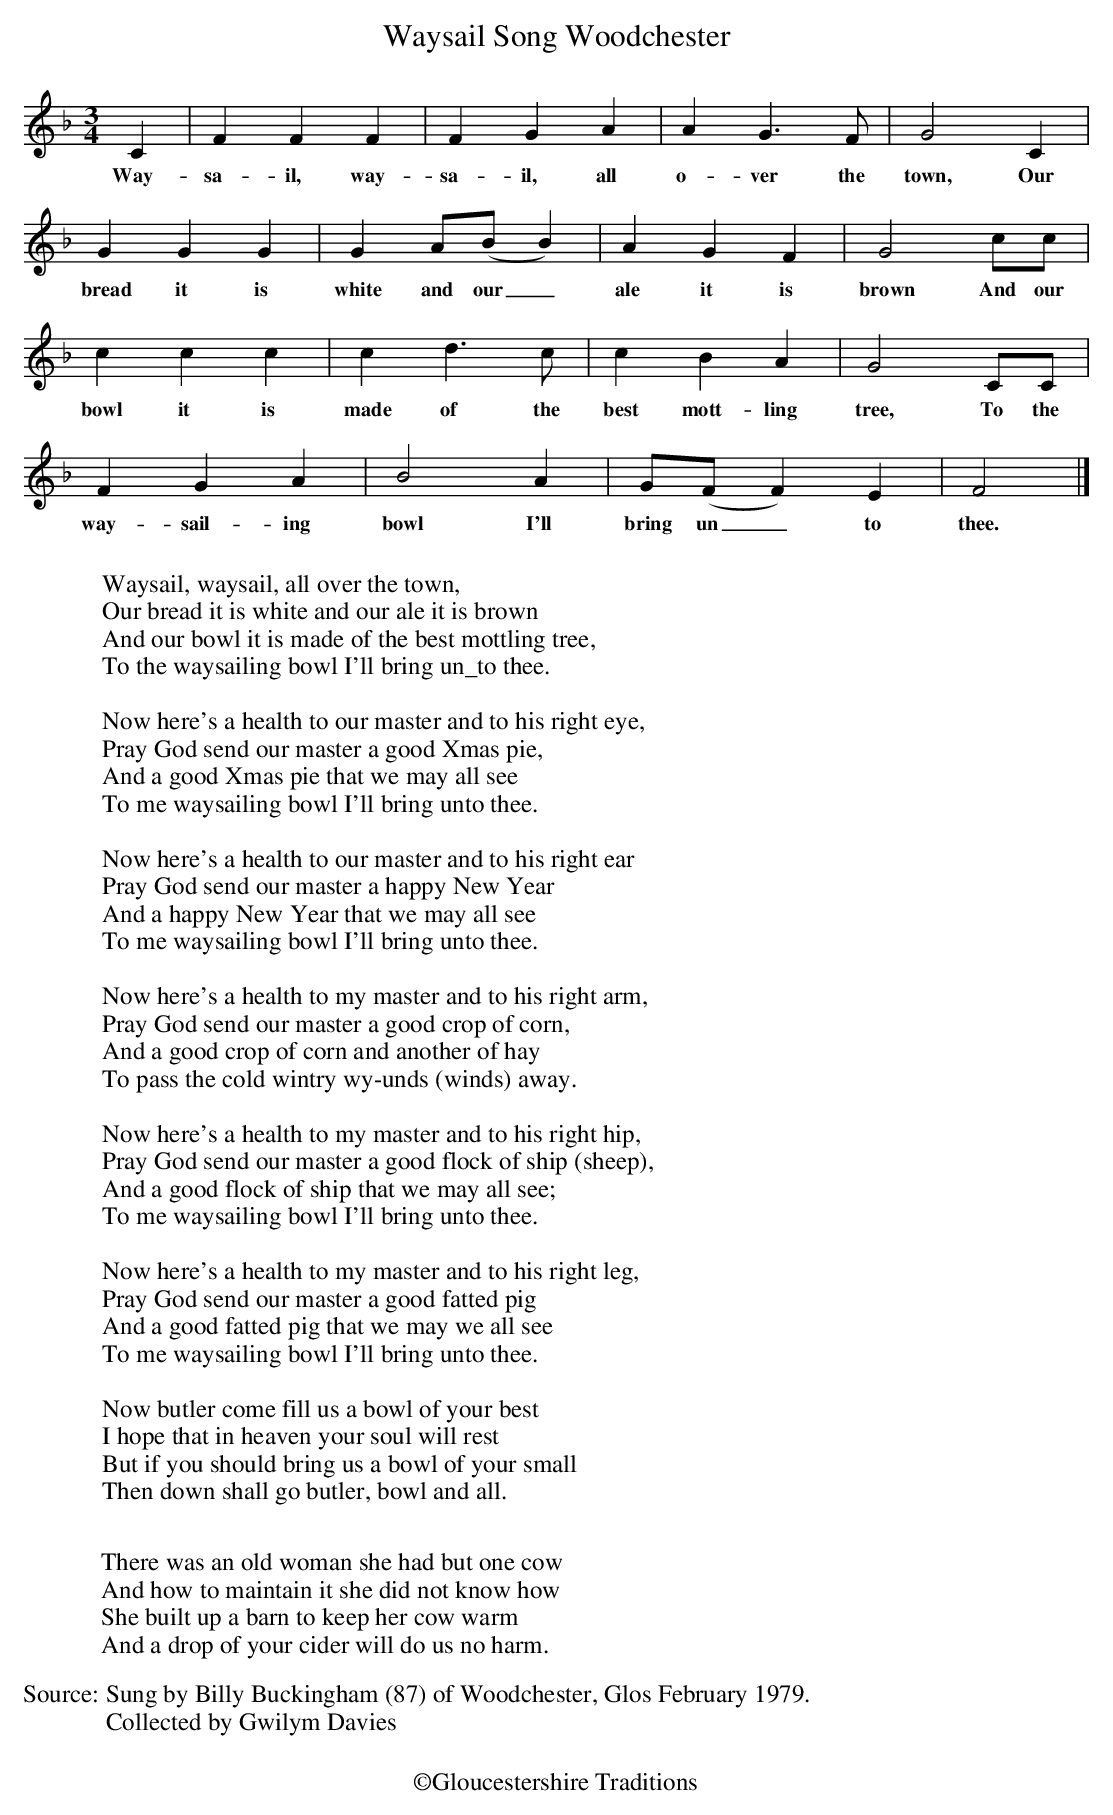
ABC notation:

X:1
T:Waysail Song Woodchester
M:3/4
L:1/8
K:Fmaj
C2 | F2 F2 F2 | F2 G2 A2 | A2 G2>F2 | G4 C2 |
w:Way-sa-il, way-sa-il, all o-ver the town, Our
G2 G2 G2 |G2 A(BB2) | A2 G2 F2 | G4 cc |
w:bread it is white and our_ ale it is brown And our
c2 c2 c2 | c2 d2>c2 | c2 B2 A2 | G4 CC |
w:bowl it is made of the best mott-ling tree, To the
F2 G2 A2 | B4 A2 | G(FF2) E2 | F4 |]
w:way-sail-ing bowl I'll bring un_to thee.
W:
W:Waysail, waysail, all over the town,
W:Our bread it is white and our ale it is brown
W:And our bowl it is made of the best mottling tree,
W:To the waysailing bowl I'll bring un_to thee.
W:
W:Now here's a health to our master and to his right eye,
W:Pray God send our master a good Xmas pie,
W:And a good Xmas pie that we may all see
W:To me waysailing bowl I'll bring unto thee.
W:
W:Now here's a health to our master and to his right ear
W:Pray God send our master a happy New Year
W:And a happy New Year that we may all see
W:To me waysailing bowl I'll bring unto thee.
W:
W:Now here's a health to my master and to his right arm,
W:Pray God send our master a good crop of corn,
W:And a good crop of corn and another of hay
W:To pass the cold wintry wy-unds (winds) away.
W:
W:Now here's a health to my master and to his right hip,
W:Pray God send our master a good flock of ship (sheep),
W:And a good flock of ship that we may all see;
W:To me waysailing bowl I'll bring unto thee.
W:
W:Now here's a health to my master and to his right leg,
W:Pray God send our master a good fatted pig
W:And a good fatted pig that we may we all see
W:To me waysailing bowl I'll bring unto thee.
W:
W:Now butler come fill us a bowl of your best
W:I hope that in heaven your soul will rest
W:But if you should bring us a bowl of your small
W:Then down shall go butler, bowl and all.
W:
W:There was an old woman she had but one cow
W:And how to maintain it she did not know how
W:She built up a barn to keep her cow warm
W:And a drop of your cider will do us no harm.
W:
